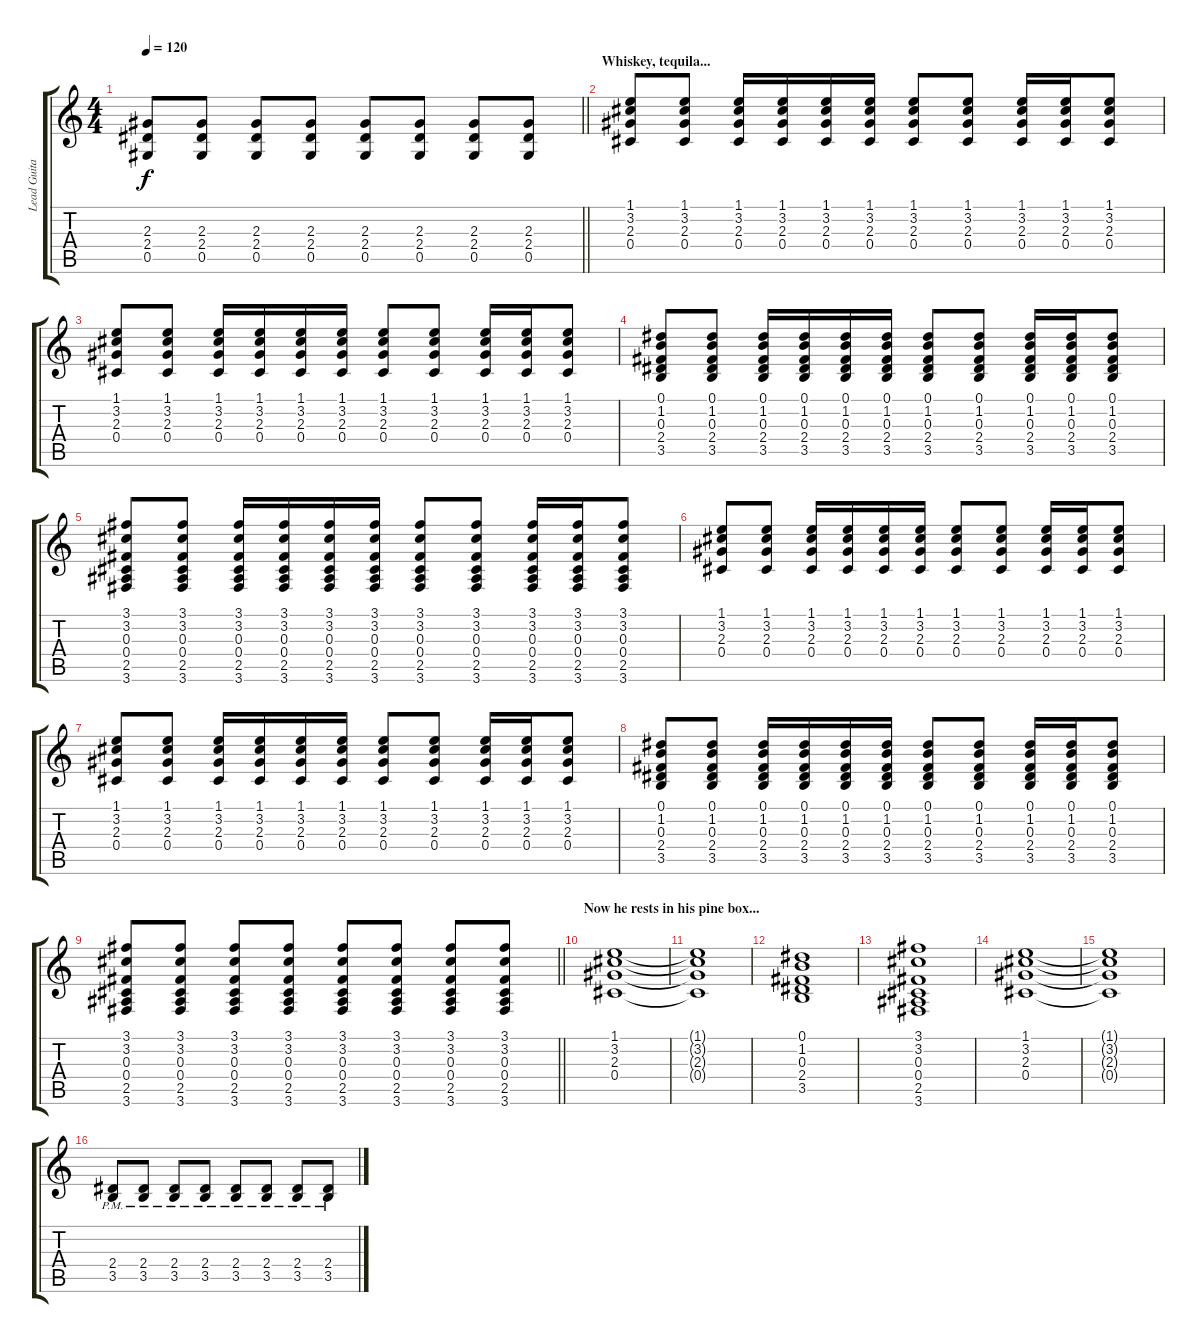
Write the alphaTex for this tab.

\track ("Lead Guitar (Jake Middlefinger)" "Lead Guita") {instrument electricguitarjazz}
\staff {score tabs}
\tuning (Eb4 Bb3 Gb3 Db3 Ab2 Eb2) {hide}
\ts (4 4)
\tempo 120
\clef g2
\barLineRight lightlight
\ks c
(2.3 2.4 0.5).8{dy f} (2.3 2.4 0.5).8 (2.3 2.4 0.5).8 (2.3 2.4 0.5).8 (2.3 2.4 0.5).8 (2.3 2.4 0.5).8 (2.3 2.4 0.5).8 (2.3 2.4 0.5).8 |
\section ("" "Whiskey, tequila...")
(1.1 3.2 2.3 0.4).8{instrument electricguitarjazz} (1.1 3.2 2.3 0.4).8 (1.1 3.2 2.3 0.4).16 (1.1 3.2 2.3 0.4).16 (1.1 3.2 2.3 0.4).16 (1.1 3.2 2.3 0.4).16 (1.1 3.2 2.3 0.4).8 (1.1 3.2 2.3 0.4).8 (1.1 3.2 2.3 0.4).16 (1.1 3.2 2.3 0.4).16 (1.1 3.2 2.3 0.4).8 |
(1.1 3.2 2.3 0.4).8 (1.1 3.2 2.3 0.4).8 (1.1 3.2 2.3 0.4).16 (1.1 3.2 2.3 0.4).16 (1.1 3.2 2.3 0.4).16 (1.1 3.2 2.3 0.4).16 (1.1 3.2 2.3 0.4).8 (1.1 3.2 2.3 0.4).8 (1.1 3.2 2.3 0.4).16 (1.1 3.2 2.3 0.4).16 (1.1 3.2 2.3 0.4).8 |
(0.1 1.2 0.3 2.4 3.5).8 (0.1 1.2 0.3 2.4 3.5).8 (0.1 1.2 0.3 2.4 3.5).16 (0.1 1.2 0.3 2.4 3.5).16 (0.1 1.2 0.3 2.4 3.5).16 (0.1 1.2 0.3 2.4 3.5).16 (0.1 1.2 0.3 2.4 3.5).8 (0.1 1.2 0.3 2.4 3.5).8 (0.1 1.2 0.3 2.4 3.5).16 (0.1 1.2 0.3 2.4 3.5).16 (0.1 1.2 0.3 2.4 3.5).8 |
(3.1 3.2 0.3 0.4 2.5 3.6).8 (3.1 3.2 0.3 0.4 2.5 3.6).8 (3.1 3.2 0.3 0.4 2.5 3.6).16 (3.1 3.2 0.3 0.4 2.5 3.6).16 (3.1 3.2 0.3 0.4 2.5 3.6).16 (3.1 3.2 0.3 0.4 2.5 3.6).16 (3.1 3.2 0.3 0.4 2.5 3.6).8 (3.1 3.2 0.3 0.4 2.5 3.6).8 (3.1 3.2 0.3 0.4 2.5 3.6).16 (3.1 3.2 0.3 0.4 2.5 3.6).16 (3.1 3.2 0.3 0.4 2.5 3.6).8 |
(1.1 3.2 2.3 0.4).8 (1.1 3.2 2.3 0.4).8 (1.1 3.2 2.3 0.4).16 (1.1 3.2 2.3 0.4).16 (1.1 3.2 2.3 0.4).16 (1.1 3.2 2.3 0.4).16 (1.1 3.2 2.3 0.4).8 (1.1 3.2 2.3 0.4).8 (1.1 3.2 2.3 0.4).16 (1.1 3.2 2.3 0.4).16 (1.1 3.2 2.3 0.4).8 |
(1.1 3.2 2.3 0.4).8 (1.1 3.2 2.3 0.4).8 (1.1 3.2 2.3 0.4).16 (1.1 3.2 2.3 0.4).16 (1.1 3.2 2.3 0.4).16 (1.1 3.2 2.3 0.4).16 (1.1 3.2 2.3 0.4).8 (1.1 3.2 2.3 0.4).8 (1.1 3.2 2.3 0.4).16 (1.1 3.2 2.3 0.4).16 (1.1 3.2 2.3 0.4).8 |
(0.1 1.2 0.3 2.4 3.5).8 (0.1 1.2 0.3 2.4 3.5).8 (0.1 1.2 0.3 2.4 3.5).16 (0.1 1.2 0.3 2.4 3.5).16 (0.1 1.2 0.3 2.4 3.5).16 (0.1 1.2 0.3 2.4 3.5).16 (0.1 1.2 0.3 2.4 3.5).8 (0.1 1.2 0.3 2.4 3.5).8 (0.1 1.2 0.3 2.4 3.5).16 (0.1 1.2 0.3 2.4 3.5).16 (0.1 1.2 0.3 2.4 3.5).8 |
\barLineRight lightlight
(3.1 3.2 0.3 0.4 2.5 3.6).8 (3.1 3.2 0.3 0.4 2.5 3.6).8 (3.1 3.2 0.3 0.4 2.5 3.6).8 (3.1 3.2 0.3 0.4 2.5 3.6).8 (3.1 3.2 0.3 0.4 2.5 3.6).8 (3.1 3.2 0.3 0.4 2.5 3.6).8 (3.1 3.2 0.3 0.4 2.5 3.6).8 (3.1 3.2 0.3 0.4 2.5 3.6).8 |
\section ("" "Now he rests in his pine box...")
(1.1 3.2 2.3 0.4).1 |
(1.1{t} 3.2{t} 2.3{t} 0.4{t}).1 |
(0.1 1.2 0.3 2.4 3.5).1 |
(3.1 3.2 0.3 0.4 2.5 3.6).1 |
(1.1 3.2 2.3 0.4).1 |
(1.1{t} 3.2{t} 2.3{t} 0.4{t}).1 |
(2.4{pm} 3.5{pm}).8 (2.4{pm} 3.5{pm}).8 (2.4{pm} 3.5{pm}).8 (2.4{pm} 3.5{pm}).8 (2.4{pm} 3.5{pm}).8 (2.4{pm} 3.5{pm}).8 (2.4{pm} 3.5{pm}).8 (2.4{pm} 3.5{pm}).8
